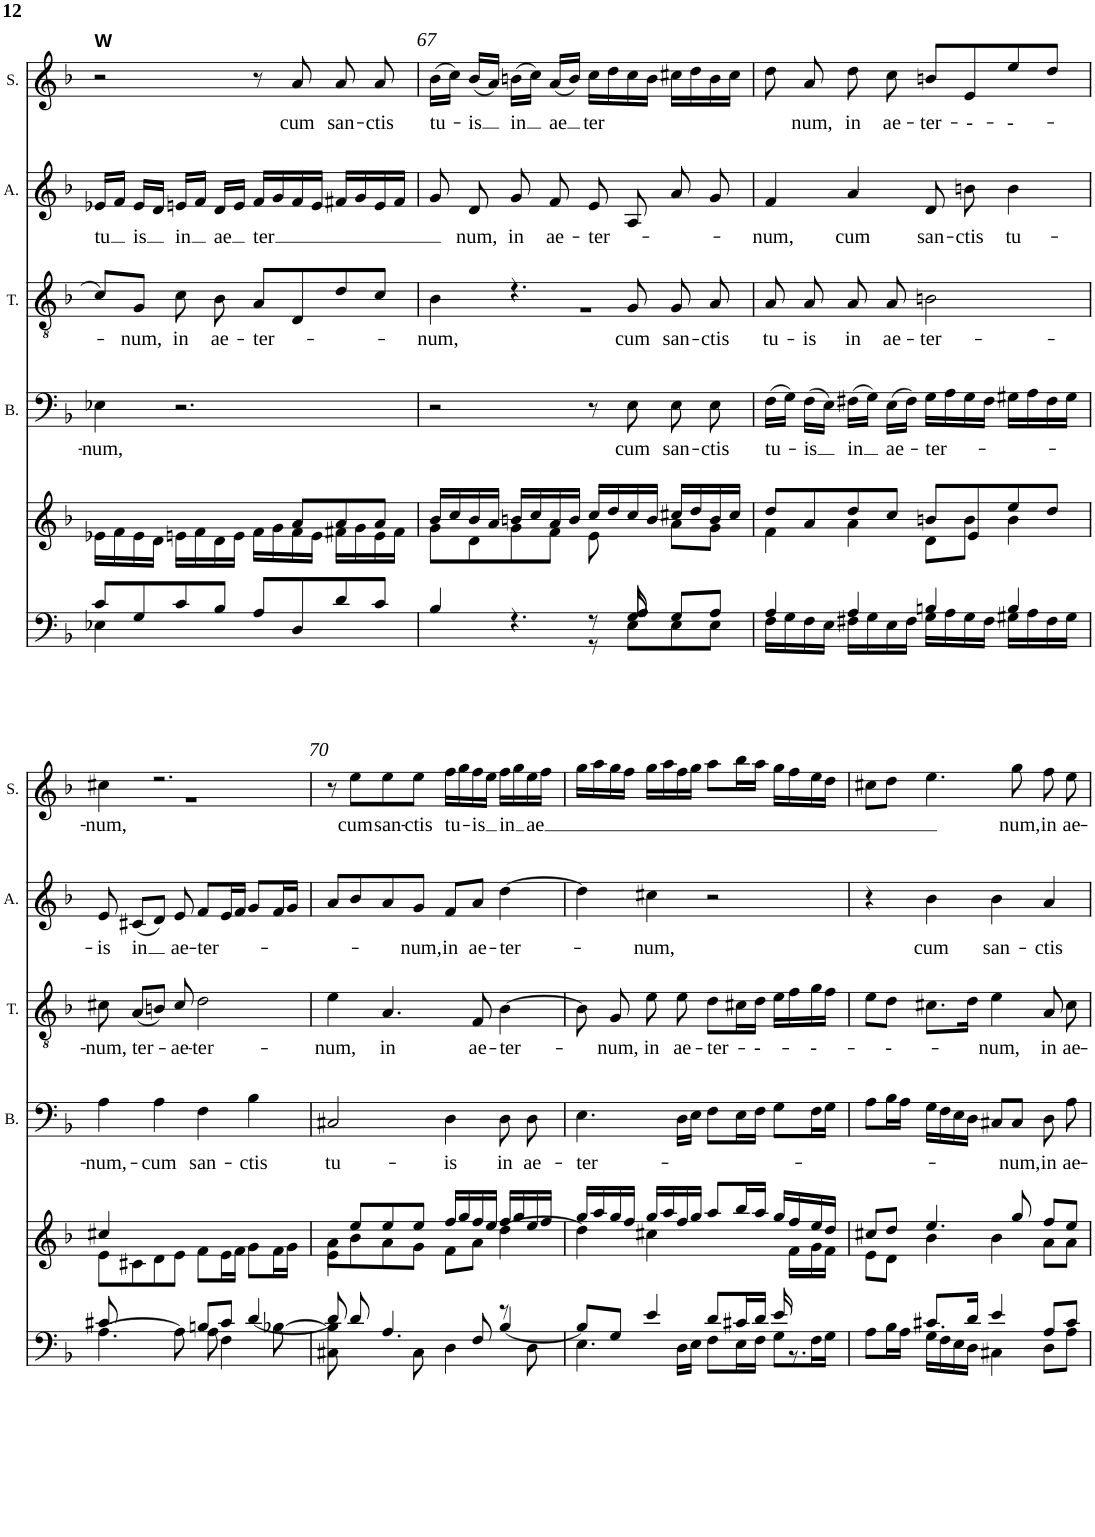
**kern	**kern	**kern	**text	**kern	**text	**kern	**text	**kern	**text
*part6	*part5	*part4	*part4	*part3	*part3	*part2	*part2	*part1	*part1
*staff6	*staff5	*staff4	*staff4	*staff3	*staff3	*staff2	*staff2	*staff1	*staff1
*I"Piano	*I"Piano	*I"Bass	*	*I"Tenor	*	*I"Alto	*	*I"Soprano	*
*	*	*I'B.	*	*I'T.	*	*I'A.	*	*I'S.	*
!!LO:PB:g=z
*clefF4	*clefG2	*clefF4	*	*clefGv2	*	*clefG2	*	*clefG2	*
*k[b-]	*k[b-]	*k[b-]	*	*k[b-]	*	*k[b-]	*	*k[b-]	*
*F:	*F:	*F:	*	*F:	*	*F:	*	*F:	*
*M4/4	*M4/4	*M4/4	*	*M4/4	*	*M4/4	*	*M4/4	*
*met(c)	*met(c)	*met(c)	*	*met(c)	*	*met(c)	*	*met(c)	*
=66	=66	=66	=66	=66	=66	=66	=66	=66	=66
*^	*^	*	*	*	*	*	*	*	*
!	!	!	!	!	!	!	!	!	!	!LO:TX:a:B:t=W	!
!	!	!	!	!	!LO:LY:b	!	!	!	!LO:LY:b	!	!
4E-X\	8c/L	16e-X\LL	8ryy	4E-X\	-num,	8c/L	.	16e-X/LL	tu	2r	.
.	.	16f\	.	.	.	.	.	16f/JJ	.	.	.
*	*	*v	*v	*	*	*	*	*	*	*	*
!	!	!	!	!	!	!LO:LY:b	!	!LO:LY:b	!	!
.	8G/	16e-\	.	.	8G/J	-num,	16e-/LL	is	.	.
.	.	16d\JJ	.	.	.	.	16d/JJ	.	.	.
!	!	!	!	!	!	!LO:LY:b	!	!LO:LY:b	!	!
2.ryy	8c/	16en\LL	2.r	.	8c\	-in	16en/LL	in	.	.
.	.	16f\	.	.	.	.	16f/JJ	.	.	.
!	!	!	!	!	!	!LO:LY:b	!	!LO:LY:b	!	!
.	8B-/J	16d\	.	.	8B-\	ae-	16d/LL	ae	.	.
.	.	16e\JJ	.	.	.	.	16e/JJ	.	.	.
!	!	!	!	!	!	!LO:LY:b	!	!LO:LY:b	!	!
.	8A/L	16f\LL	.	.	8A/L	ter-	16f/LL	ter	8r	.
.	.	16g\	.	.	.	.	16g/	.	.	.
*	*	*^	*	*	*	*	*	*	*	*
!	!	!	!	!	!	!	!	!	!	!	!LO:LY:b
.	8D/	16f\	8a/L	.	.	8D/	.	16f/	.	8a/	cum
.	.	16e\JJ	.	.	.	.	.	16e/JJ	.	.	.
!	!	!	!	!	!	!	!	!	!	!	!LO:LY:b
.	8d/	16f#X\LL	8a/	.	.	8d/	.	16f#X/LL	.	8a/	san-
.	.	16g\	.	.	.	.	.	16g/	.	.	.
!	!	!	!	!	!	!	!	!	!	!	!LO:LY:b
.	8c/J	16e\	8a/J	.	.	8c/J	.	16e/	.	8a/	-ctis
.	.	16f#\JJ	.	.	.	.	.	16f#/JJ	.	.	.
=67	=67	=67	=67	=67	=67	=67	=67	=67	=67	=67	=67
*	*^	*	*	*	*	*	*	*	*	*	*
!	!	!	!	!	!	!	!	!LO:LY:b	!	!	!	!LO:LY:b
*	*	*	*	*	*	*	*^	*	*	*	*	*
4B-/	2ryy	2ryy	8g\L	16b-/LL	2r	.	4B-\	1r	-num,	8g/	.	(16b-\LL	tu-
.	.	.	.	16cc/	.	.	.	.	.	.	.	16cc\JJ)	.
!	!	!	!	!	!	!	!	!	!	!	!LO:LY:b	!	!LO:LY:b
.	.	.	8d\	16b-/	.	.	.	.	.	8d/	num,	(16b-/LL	-is
.	.	.	.	16a/JJ	.	.	.	.	.	.	.	16a/JJ)	.
!	!	!	!	!	!	!	!	!	!	!	!LO:LY:b	!	!LO:LY:b
4.r	.	.	8g\	16bn/LL	.	.	4.r	.	.	8g/	in	(16bn\LL	in
.	.	.	.	16cc/	.	.	.	.	.	.	.	16cc\JJ)	.
!	!	!	!	!	!	!	!	!	!	!	!LO:LY:b	!	!LO:LY:b
.	.	.	8f\J	16a/	.	.	.	.	.	8f/	ae-	(16a/LL	ae
.	.	.	.	16b/JJ	.	.	.	.	.	.	.	16b/JJ)	.
!	!	!	!	!	!	!	!	!	!	!	!LO:LY:b	!	!LO:LY:b
.	8r	8r	8e\	16cc/LL	8r	.	.	.	.	8e/	-ter-	16cc\LL	ter
.	.	.	.	16dd/	.	.	.	.	.	.	.	16dd\	.
!	!	!	!	!	!	!LO:LY:b	!	!	!LO:LY:b	!	!	!	!
8G/	8E\L	8A/	8ryy	16cc/	8E\	cum	8G/	.	cum	8A/	.	16cc\	.
.	.	.	.	16b/JJ	.	.	.	.	.	.	.	16b\JJ	.
!	!	!	!	!	!	!LO:LY:b	!	!	!LO:LY:b	!	!	!	!
8G/L	8E\	4ryy	8a\L	16cc#X/LL	8E\	san-	8G/	.	san-	8a/	.	16cc#X\LL	.
.	.	.	.	16dd/	.	.	.	.	.	.	.	16dd\	.
!	!	!	!	!	!	!LO:LY:b	!	!	!LO:LY:b	!	!	!	!
8A/J	8E\J	.	8g\J	16b/	8E\	-ctis	8A/	.	-ctis	8g/	.	16b\	.
.	.	.	.	16cc#/JJ	.	.	.	.	.	.	.	16cc#\JJ	.
*	*v	*v	*	*	*	*	*v	*v	*	*	*	*	*
=68	=68	=68	=68	=68	=68	=68	=68	=68	=68	=68	=68
!	!	!	!	!	!LO:LY:b	!	!LO:LY:b	!	!LO:LY:b	!	!
16F\LL	4A/	4f\	8dd/L	(16F\LL	tu-	8A/	tu-	4f/	-num,	8dd\	.
16G\	.	.	.	16G\JJ)	.	.	.	.	.	.	.
!	!	!	!	!	!LO:LY:b	!	!LO:LY:b	!	!	!	!LO:LY:b
16F\	.	.	8a/	(16F\LL	-is	8A/	-is	.	.	8a/	-num,
16E\JJ	.	.	.	16E\JJ)	.	.	.	.	.	.	.
!	!	!	!	!	!LO:LY:b	!	!LO:LY:b	!	!LO:LY:b	!	!LO:LY:b
16F#X\LL	4A/	4a\	8dd/	(16F#X\LL	in	8A/	in	4a/	cum	8dd\	in
16G\	.	.	.	16G\JJ)	.	.	.	.	.	.	.
!	!	!	!	!	!LO:LY:b	!	!LO:LY:b	!	!	!	!LO:LY:b
16E\	.	.	8cc/J	(16E\LL	ae-	8A/	ae-	.	.	8cc\	ae-
16F#\JJ	.	.	.	16F#\JJ)	.	.	.	.	.	.	.
!	!	!	!	!	!LO:LY:b	!	!LO:LY:b	!	!LO:LY:b	!	!LO:LY:b
16G\LL	4Bn/	8d\L	8bn/L	16G\LL	-ter-	2Bn\	-ter-	8d/	san-	8bn/L	ter-
16A\	.	.	.	16A\	.	.	.	.	.	.	.
!	!	!	!	!	!	!	!	!	!LO:LY:b	!	!LO:LY:b
16G\	.	8b\J	8e/	16G\	.	.	.	8bn\	-ctis	8e/	---
16F#\JJ	.	.	.	16F#\JJ	.	.	.	.	.	.	.
!	!	!	!	!	!	!	!	!	!LO:LY:b	!	!LO:LY:b
16G#X\LL	4B/	4b\	8ee/	16G#X\LL	.	.	.	4b\	tu-	8ee/	---
16A\	.	.	.	16A\	.	.	.	.	.	.	.
16F#\	.	.	8dd/J	16F#\	.	.	.	.	.	8dd/J	.
16G#\JJ	.	.	.	16G#\JJ	.	.	.	.	.	.	.
!!LO:LB:g=z
=69	=69	=69	=69	=69	=69	=69	=69	=69	=69	=69	=69
!	!	!	!	!	!LO:LY:b	!	!LO:LY:b	!	!LO:LY:b	!	!LO:LY:b
*	*	*	*	*	*	*	*	*	*	*^	*
[>4.A\	8c#X/	8e\L	4cc#X/	4A\	-num,-	8c#X\	-num,	8e/	-is	4cc#X\	1r	-num,
!	!	!	!	!	!	!	!LO:LY:b	!	!LO:LY:b	!	!	!
.	4.ryy	8c#X\	.	.	.	(8A/L	ter-	(<8c#X/L	in	.	.	.
!	!	!	!	!	!LO:LY:b	!	!	!	!	!	!	!
.	.	8d\	2.ryy	4A\	-cum	8Bn/J)	.	8d/J)	.	2.r	.	.
!	!	!	!	!	!	!	!LO:LY:b	!	!LO:LY:b	!	!	!
8A\]	.	8e\J	.	.	.	8c#/	ae-	8e/	ae-	.	.	.
!	!	!	!	!	!LO:LY:b	!	!LO:LY:b	!	!LO:LY:b	!	!	!
8A\	8Bn/L	8f\L	.	4F\	san-	2d\	ter-	8f/L	-ter-	.	.	.
4F\	8c#/J	16e\L	.	.	.	.	.	16e/L	.	.	.	.
.	.	16f\JJ	.	.	.	.	.	16f/JJ	.	.	.	.
!	!	!	!	!	!LO:LY:b	!	!	!	!	!	!	!
.	[<4d/	8g\L	.	4B-\	-ctis	.	.	8g/L	.	.	.	.
[>8B-X\	.	16f\L	.	.	.	.	.	16f/L	.	.	.	.
.	.	16g\JJ	.	.	.	.	.	16g/JJ	.	.	.	.
*	*	*	*	*	*	*	*	*	*	*v	*v	*
=70	=70	=70	=70	=70	=70	=70	=70	=70	=70	=70	=70
*	*	*	*^	*	*	*	*	*	*	*	*
!	!	!	!	!	!	!LO:LY:b	!	!LO:LY:b	!	!	!	!
8C#X\ 8B-\]	8d/]	8a\L	4e\	8ryy	2C#X/	tu-	4e\	-num,	8a/L	.	8r	.
!	!	!	!	!	!	!	!	!	!	!	!	!LO:LY:b
4ryy	8d/	8b-\	.	8ee/L	.	.	.	.	8b-/	.	8ee\L	cum
!	!	!	!	!	!	!	!	!LO:LY:b	!	!	!	!LO:LY:b
.	4.A/	8a\	2.ryy	8ee/	.	.	4.A/	in	8a/	.	8ee\	san-
!	!	!	!	!	!	!	!	!	!	!LO:LY:b	!	!LO:LY:b
8C#\	.	8g\J	.	8ee/J	.	.	.	.	8g/J	-num,	8ee\J	-ctis
!	!	!	!	!	!	!LO:LY:b	!	!	!	!LO:LY:b	!	!LO:LY:b
4D\	.	8f\L	.	16ff/LL	4D\	-is	.	.	8f/L	in	16ff\LL	tu-
.	.	.	.	16gg/	.	.	.	.	.	.	16gg\	.
!	!	!	!	!	!	!	!	!LO:LY:b	!	!LO:LY:b	!	!LO:LY:b
.	8F/	8a\J	.	16ff/	.	.	8F/	ae-	8a/J	ae-	16ff\	-is
.	.	.	.	16ee/JJ	.	.	.	.	.	.	16ee\JJ	.
!	!	!	!	!	!	!LO:LY:b	!	!LO:LY:b	!	!LO:LY:b	!	!LO:LY:b
8r	[<4B-/	[>4dd\	.	16ff/LL	8D\	in	[>4B-\	-ter-	[>4dd\	-ter-	16ff\LL	in
.	.	.	.	16gg/	.	.	.	.	.	.	16gg\	.
!	!	!	!	!	!	!LO:LY:b	!	!	!	!	!	!LO:LY:b
8D\	.	.	.	16ee/	8D\	ae-	.	.	.	.	16ee\	ae
.	.	.	.	16ff/JJ	.	.	.	.	.	.	16ff\JJ	.
=71	=71	=71	=71	=71	=71	=71	=71	=71	=71	=71	=71	=71
!	!	!	!	!	!	!LO:LY:b	!	!	!	!	!	!
4.E\	8B-/L]	4dd\]	16gg/LL	16ryy	4.E\	-ter-	8B-\]	.	4dd\]	.	16gg\LL	.
*	*	*	*v	*v	*	*	*	*	*	*	*	*
.	.	.	16aa/	.	.	.	.	.	.	16aa\	.
!	!	!	!	!	!	!	!LO:LY:b	!	!	!	!
.	8G/J	.	16gg/	.	.	8G/	-num,	.	.	16gg\	.
.	.	.	16ff/JJ	.	.	.	.	.	.	16ff\JJ	.
!	!	!	!	!	!	!	!LO:LY:b	!	!LO:LY:b	!	!
.	4e/	4cc#X\	16gg/LL	.	.	8e\	-in	4cc#X\	-num,	16gg\LL	.
.	.	.	16aa/	.	.	.	.	.	.	16aa\	.
!	!	!	!	!	!	!	!LO:LY:b	!	!	!	!
16D\LL	.	.	16ff/	16D\LL	.	8e\	ae-	.	.	16ff\	.
16E\JJ	.	.	16gg/JJ	16E\JJ	.	.	.	.	.	16gg\JJ	.
!	!	!	!	!	!	!	!LO:LY:b	!	!	!	!
8F\L	8d/L	2ryy	8aa/L	8F\L	.	8d\L	-ter-	2r	.	8aa\L	.
16E\L	16c#X/L	.	16bb-/L	16E\L	.	16c#X\L	.	.	.	16bb-\L	.
!	!	!	!	!	!	!	!LO:LY:b	!	!	!	!
16F\JJ	16d/JJ	.	16aa/JJ	16F\JJ	.	16d\JJ	---	.	.	16aa\JJ	.
8G\L	16e/	.	16gg/LL	8G\L	.	16e\LL	.	.	.	16gg\LL	.
*	*	*	*^	*	*	*	*	*	*	*	*
.	8.r	.	16ff/	16f\LL	.	.	16f\	.	.	.	16ff\	.
!	!	!	!	!	!	!	!	!LO:LY:b	!	!	!	!
16F\L	.	.	16ee/	16g\	16F\L	.	16g\	---	.	.	16ee\	.
16G\JJ	.	.	16dd/JJ	16f\JJ	16G\JJ	.	16f\JJ	.	.	.	16dd\JJ	.
=72	=72	=72	=72	=72	=72	=72	=72	=72	=72	=72	=72	=72
8A\L	4ryy	8cc#X/L	8e\L	4ryy	8A\L	.	8e\L	.	4r	.	8cc#X\L	.
!	!	!	!	!	!	!	!	!LO:LY:b	!	!	!	!
16B-\L	.	8dd/J	8d\J	.	16B-\L	.	8d\J	---	.	.	8dd\J	.
16A\JJ	.	.	.	.	16A\JJ	.	.	.	.	.	.	.
!	!	!	!	!	!	!	!	!	!	!LO:LY:b	!	!
16G\LL	8.c#X/L	4.ee/	2.ryy	4b-\	16G\LL	.	8.c#X\L	.	4b-\	cum	4.ee\	.
16F\	.	.	.	.	16F\	.	.	.	.	.	.	.
16E\	.	.	.	.	16E\	.	.	.	.	.	.	.
16D\JJ	16d/Jk	.	.	.	16D\JJ	.	16d\Jk	.	.	.	.	.
!	!	!	!	!	!	!	!	!LO:LY:b	!	!LO:LY:b	!	!
4C#X\	4e/	.	.	4b-\	8C#X/L	.	4e\	-num,	4b-\	san-	.	.
!	!	!	!	!	!	!LO:LY:b	!	!	!	!	!	!LO:LY:b
.	.	8gg/	.	.	8C#/J	-num,	.	.	.	.	8gg\	num,
!	!	!	!	!	!	!LO:LY:b	!	!LO:LY:b	!	!LO:LY:b	!	!LO:LY:b
8D\L	8A/L	8ff/L	.	8a\L	8D\	in	8A/	in	4a/	-ctis	8ff\	in
!	!	!	!	!	!	!LO:LY:b	!	!LO:LY:b	!	!	!	!LO:LY:b
8A\J	8c#/J	8ee/J	.	8a\J	8A\	ae-	8c#\	ae-	.	.	8ee\	ae-
*v	*v	*	*	*	*	*	*	*	*	*	*	*
*	*v	*v	*v	*	*	*	*	*	*	*	*
=	=	=	=	=	=	=	=	=	=
*-	*-	*-	*-	*-	*-	*-	*-	*-	*-
